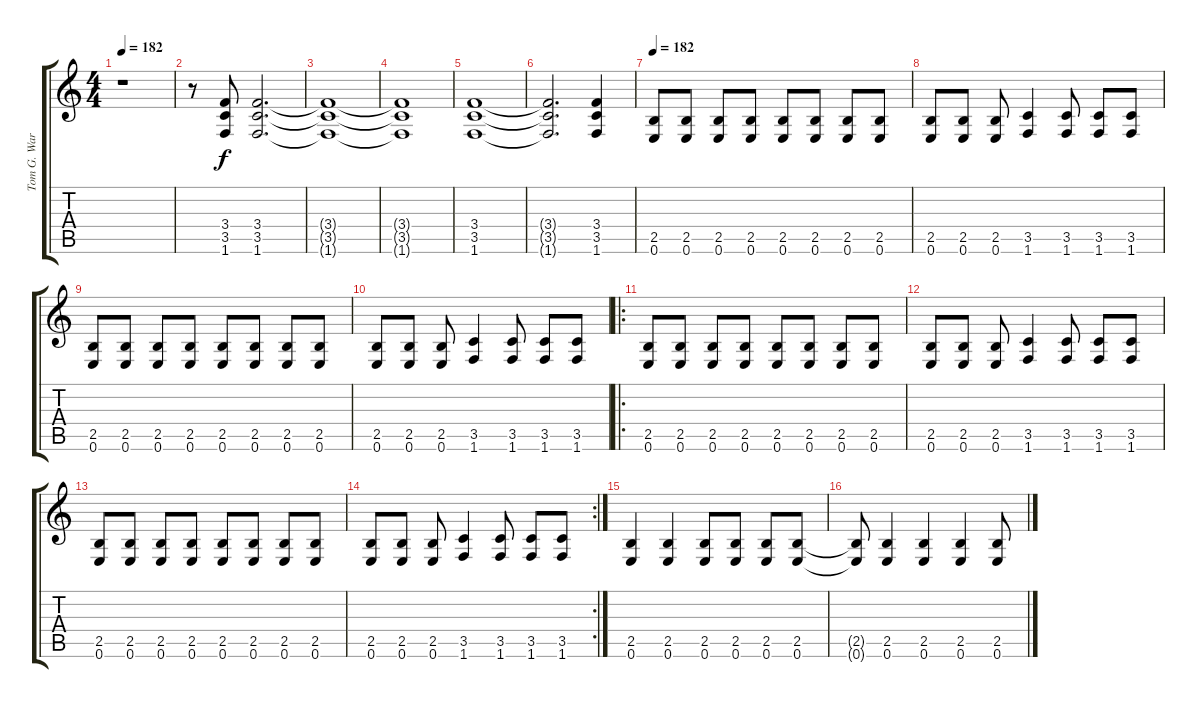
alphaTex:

\track ("Tom G. Warrior" "Tom G. War") {instrument overdrivenguitar}
\staff {score tabs}
\tuning (E4 B3 G3 D3 A2 E2) {hide}
\ts (4 4)
\tempo 182
\clef g2
\ks c
r.1{dy f instrument overdrivenguitar} |
r.8 (3.4 3.5 1.6).8 (3.4 3.5 1.6).2{d} |
(3.4{t} 3.5{t} 1.6{t}).1 |
(3.4{t} 3.5{t} 1.6{t}).1 |
(3.4 3.5 1.6).1 |
(3.4{t} 3.5{t} 1.6{t}).2{d} (3.4 3.5 1.6).4 |
\tempo 182
(2.5 0.6).8 (2.5 0.6).8 (2.5 0.6).8 (2.5 0.6).8 (2.5 0.6).8 (2.5 0.6).8 (2.5 0.6).8 (2.5 0.6).8 |
(2.5 0.6).8 (2.5 0.6).8 (2.5 0.6).8 (3.5 1.6).4 (3.5 1.6).8 (3.5 1.6).8 (3.5 1.6).8 |
(2.5 0.6).8 (2.5 0.6).8 (2.5 0.6).8 (2.5 0.6).8 (2.5 0.6).8 (2.5 0.6).8 (2.5 0.6).8 (2.5 0.6).8 |
(2.5 0.6).8 (2.5 0.6).8 (2.5 0.6).8 (3.5 1.6).4 (3.5 1.6).8 (3.5 1.6).8 (3.5 1.6).8 |
\ro
(2.5 0.6).8 (2.5 0.6).8 (2.5 0.6).8 (2.5 0.6).8 (2.5 0.6).8 (2.5 0.6).8 (2.5 0.6).8 (2.5 0.6).8 |
(2.5 0.6).8 (2.5 0.6).8 (2.5 0.6).8 (3.5 1.6).4 (3.5 1.6).8 (3.5 1.6).8 (3.5 1.6).8 |
(2.5 0.6).8 (2.5 0.6).8 (2.5 0.6).8 (2.5 0.6).8 (2.5 0.6).8 (2.5 0.6).8 (2.5 0.6).8 (2.5 0.6).8 |
\rc 2
(2.5 0.6).8 (2.5 0.6).8 (2.5 0.6).8 (3.5 1.6).4 (3.5 1.6).8 (3.5 1.6).8 (3.5 1.6).8 |
(2.5 0.6).4 (2.5 0.6).4 (2.5 0.6).8 (2.5 0.6).8 (2.5 0.6).8 (2.5 0.6).8 |
(2.5{t} 0.6{t}).8 (2.5 0.6).4 (2.5 0.6).4 (2.5 0.6).4 (2.5 0.6).8
